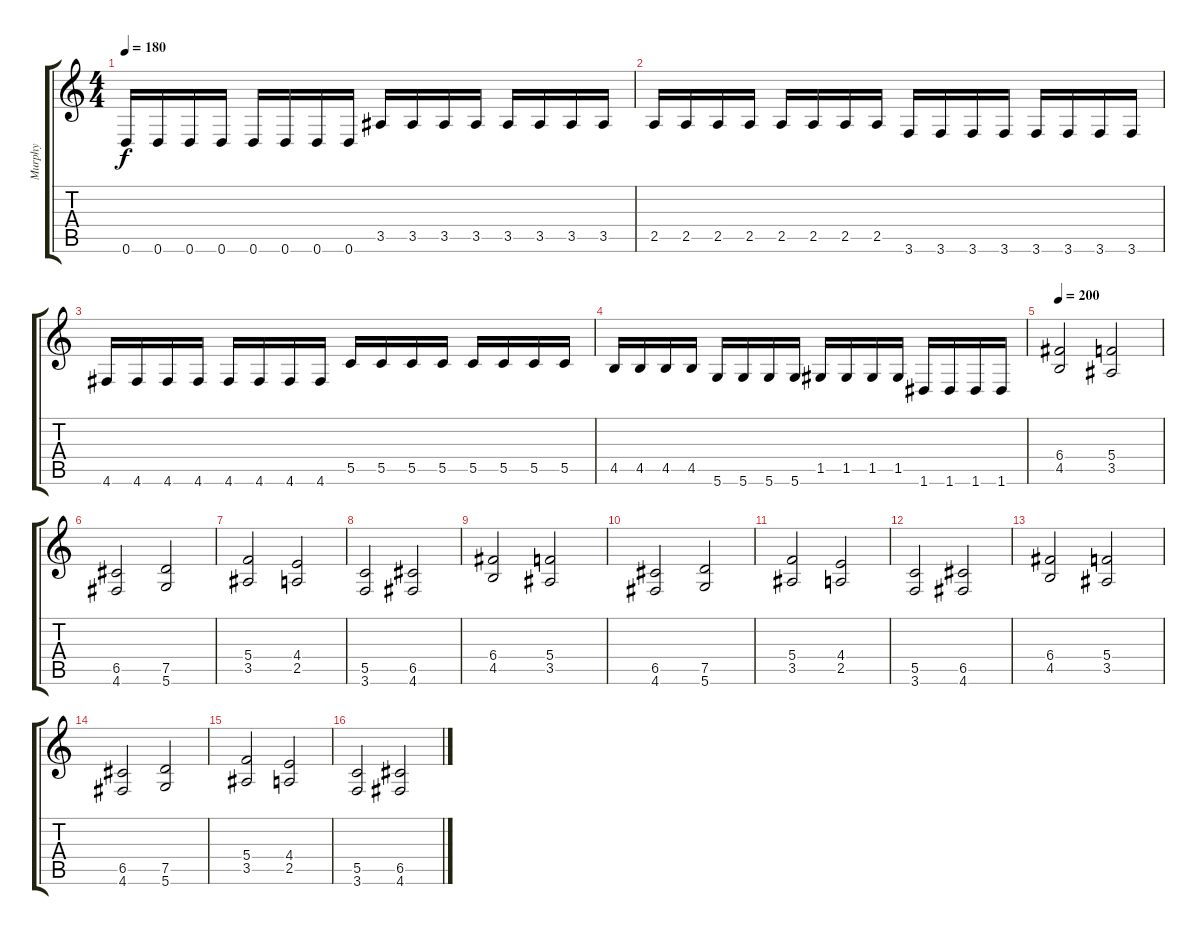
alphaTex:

\track ("Murphy" "Murphy") {instrument distortionguitar}
\staff {score tabs}
\tuning (D4 A3 F3 C3 G2 D2) {hide}
\ts (4 4)
\tempo 180
\clef g2
\ks c
0.6.16{dy f} 0.6.16 0.6.16 0.6.16 0.6.16 0.6.16 0.6.16 0.6.16 3.5.16 3.5.16 3.5.16 3.5.16 3.5.16 3.5.16 3.5.16 3.5.16 |
2.5.16 2.5.16 2.5.16 2.5.16 2.5.16 2.5.16 2.5.16 2.5.16 3.6.16 3.6.16 3.6.16 3.6.16 3.6.16 3.6.16 3.6.16 3.6.16 |
4.6.16 4.6.16 4.6.16 4.6.16 4.6.16 4.6.16 4.6.16 4.6.16 5.5.16 5.5.16 5.5.16 5.5.16 5.5.16 5.5.16 5.5.16 5.5.16 |
4.5.16 4.5.16 4.5.16 4.5.16 5.6.16 5.6.16 5.6.16 5.6.16 1.5.16 1.5.16 1.5.16 1.5.16 1.6.16 1.6.16 1.6.16 1.6.16 |
\tempo 200
(6.4 4.5).2 (5.4 3.5).2 |
(6.5 4.6).2 (7.5 5.6).2 |
(5.4 3.5).2 (4.4 2.5).2 |
(5.5 3.6).2 (6.5 4.6).2 |
(6.4 4.5).2 (5.4 3.5).2 |
(6.5 4.6).2 (7.5 5.6).2 |
(5.4 3.5).2 (4.4 2.5).2 |
(5.5 3.6).2 (6.5 4.6).2 |
(6.4 4.5).2 (5.4 3.5).2 |
(6.5 4.6).2 (7.5 5.6).2 |
(5.4 3.5).2 (4.4 2.5).2 |
(5.5 3.6).2 (6.5 4.6).2
